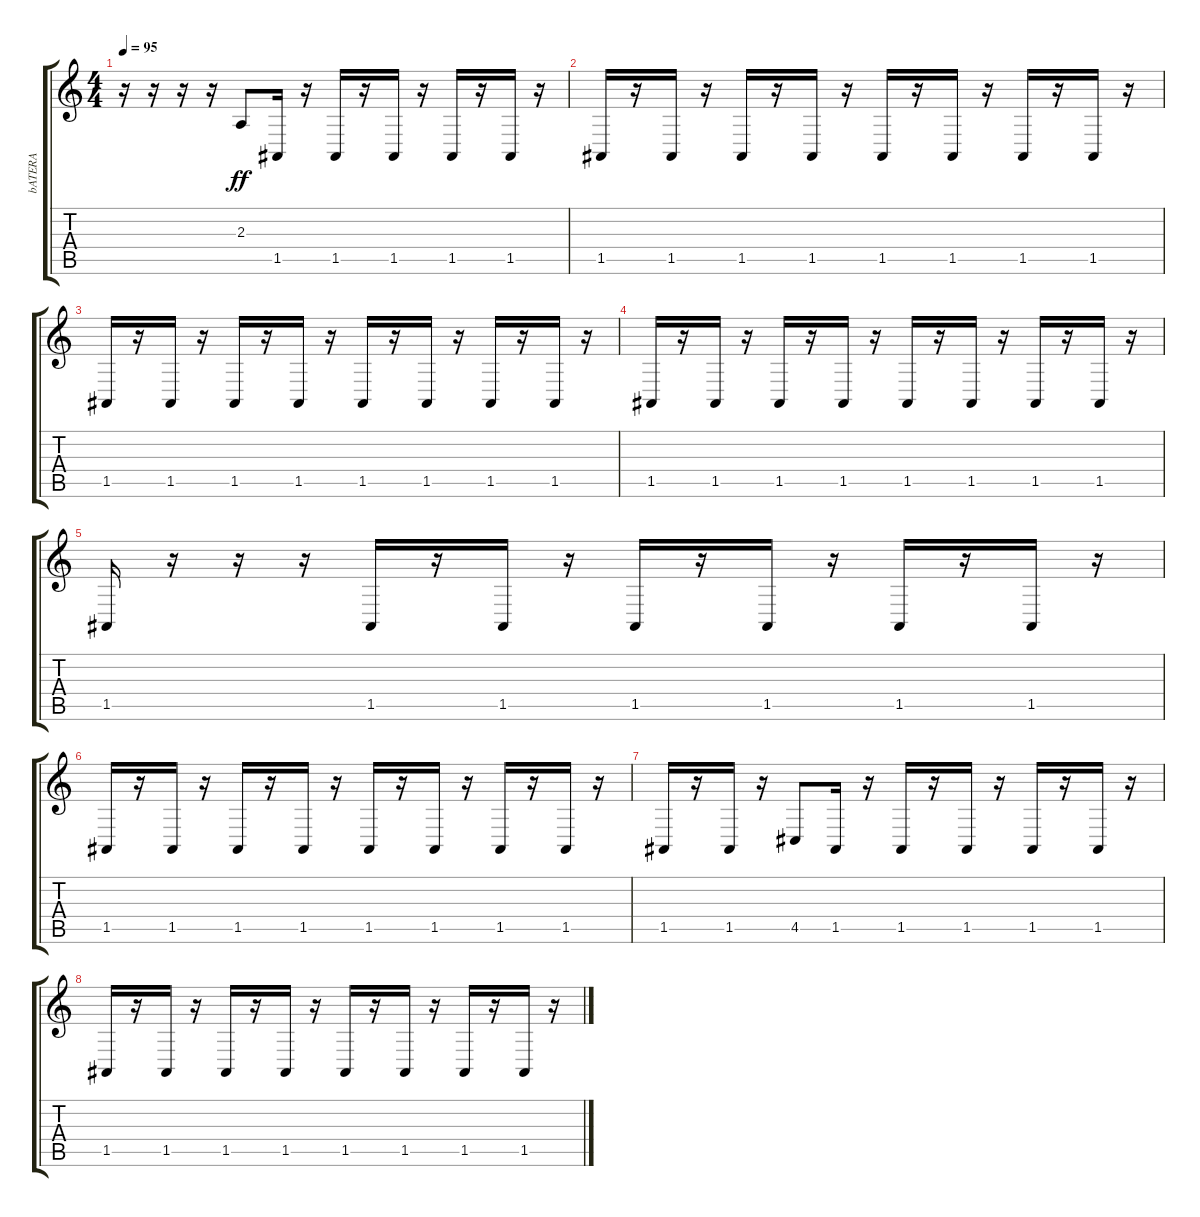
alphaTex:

\track ("bATERA" "bATERA") {instrument acousticgrandpiano}
\staff {score tabs}
\tuning (E4 B3 G3 D3 A2 E2) {hide}
\ts (4 4)
\tempo 95
\clef g2
\ks c
r.16{dy f} r.16 r.16 r.16 2.3.8{dy ff} 1.5.16 r.16 1.5.16 r.16 1.5.16 r.16 1.5.16 r.16 1.5.16 r.16 |
1.5.16 r.16 1.5.16 r.16 1.5.16 r.16 1.5.16 r.16 1.5.16 r.16 1.5.16 r.16 1.5.16 r.16 1.5.16 r.16 |
1.5.16 r.16 1.5.16 r.16 1.5.16 r.16 1.5.16 r.16 1.5.16 r.16 1.5.16 r.16 1.5.16 r.16 1.5.16 r.16 |
1.5.16 r.16 1.5.16 r.16 1.5.16 r.16 1.5.16 r.16 1.5.16 r.16 1.5.16 r.16 1.5.16 r.16 1.5.16 r.16 |
1.5.16 r.16 r.16 r.16 1.5.16 r.16 1.5.16 r.16 1.5.16 r.16 1.5.16 r.16 1.5.16 r.16 1.5.16 r.16 |
1.5.16 r.16 1.5.16 r.16 1.5.16 r.16 1.5.16 r.16 1.5.16 r.16 1.5.16 r.16 1.5.16 r.16 1.5.16 r.16 |
1.5.16 r.16 1.5.16 r.16 4.5.8 1.5.16 r.16 1.5.16 r.16 1.5.16 r.16 1.5.16 r.16 1.5.16 r.16 |
1.5.16 r.16 1.5.16 r.16 1.5.16 r.16 1.5.16 r.16 1.5.16 r.16 1.5.16 r.16 1.5.16 r.16 1.5.16 r.16
